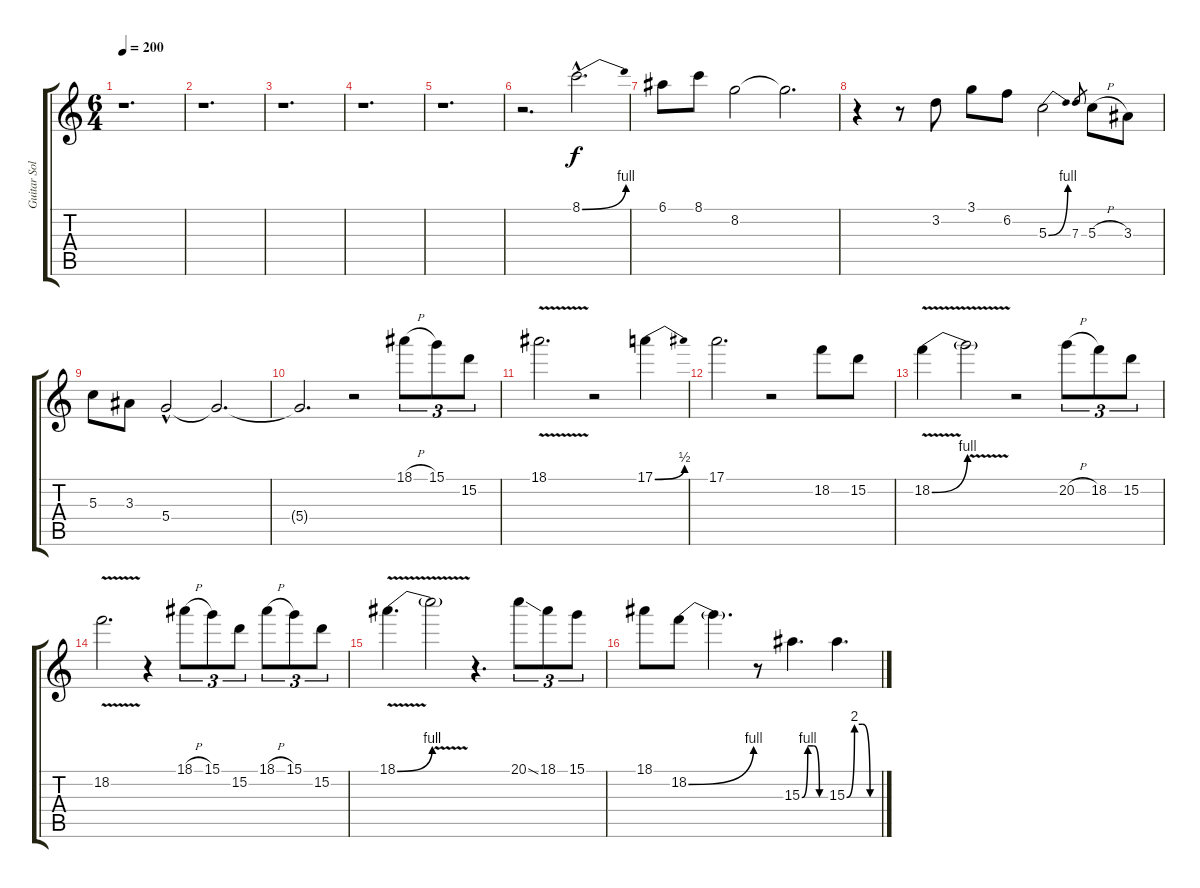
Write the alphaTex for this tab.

\track ("Guitar Solo" "Guitar Sol") {instrument electricguitarclean}
\staff {score tabs}
\tuning (E4 B3 G3 D3 A2 E2) {hide}
\ts (6 4)
\tempo 200
\clef g2
\ks c
r.1{d dy f} |
r.1{d} |
r.1{d} |
r.1{d} |
r.1{d} |
r.2{d} 8.1{be (bend 0 0 60 4) hac}.2{d} |
6.1.8 8.1.8 8.2.2 8.2{t}.2{d} |
r.4 r.8 3.2.8 3.1.8 6.2.8 5.3{be (bend 0 0 60 4)}.2 7.3.8{gr} 5.3{h}.8 3.3.8 |
5.3.8 3.3.8 5.4{hac}.2 5.4{t}.2{d} |
5.4{t}.2{d} r.2 18.1{h}.8{tu (3 2)} 15.1.8{tu (3 2)} 15.2.8{tu (3 2)} |
18.1{v}.2{d} r.2 17.1{be (bend 0 0 60 2)}.4 |
17.1.2{d} r.2 18.2.8 15.2.8 |
18.2{be (bend 0 0 60 4) v}.4 18.2{v t}.2 r.2 20.2{h}.8{tu (3 2)} 18.2.8{tu (3 2)} 15.2.8{tu (3 2)} |
18.2{v}.2{d} r.4 18.1{h}.8{tu (3 2)} 15.1.8{tu (3 2)} 15.2.8{tu (3 2)} 18.1{h}.8{tu (3 2)} 15.1.8{tu (3 2)} 15.2.8{tu (3 2)} |
18.1{be (bend 0 0 60 4) v}.4{d} 18.1{v t}.2 r.4{d} 20.1{ss}.8{tu (3 2)} 18.1.8{tu (3 2)} 15.1.8{tu (3 2)} |
18.1.8 18.2{be (bend 0 0 60 4)}.8 18.2{t}.4{d} r.8 15.3{be (custom 0 0 15 4 30 4 45 0 60 0)}.4{d} 15.3{be (custom 0 0 15 8 30 8 45 0 60 0)}.4{d}
